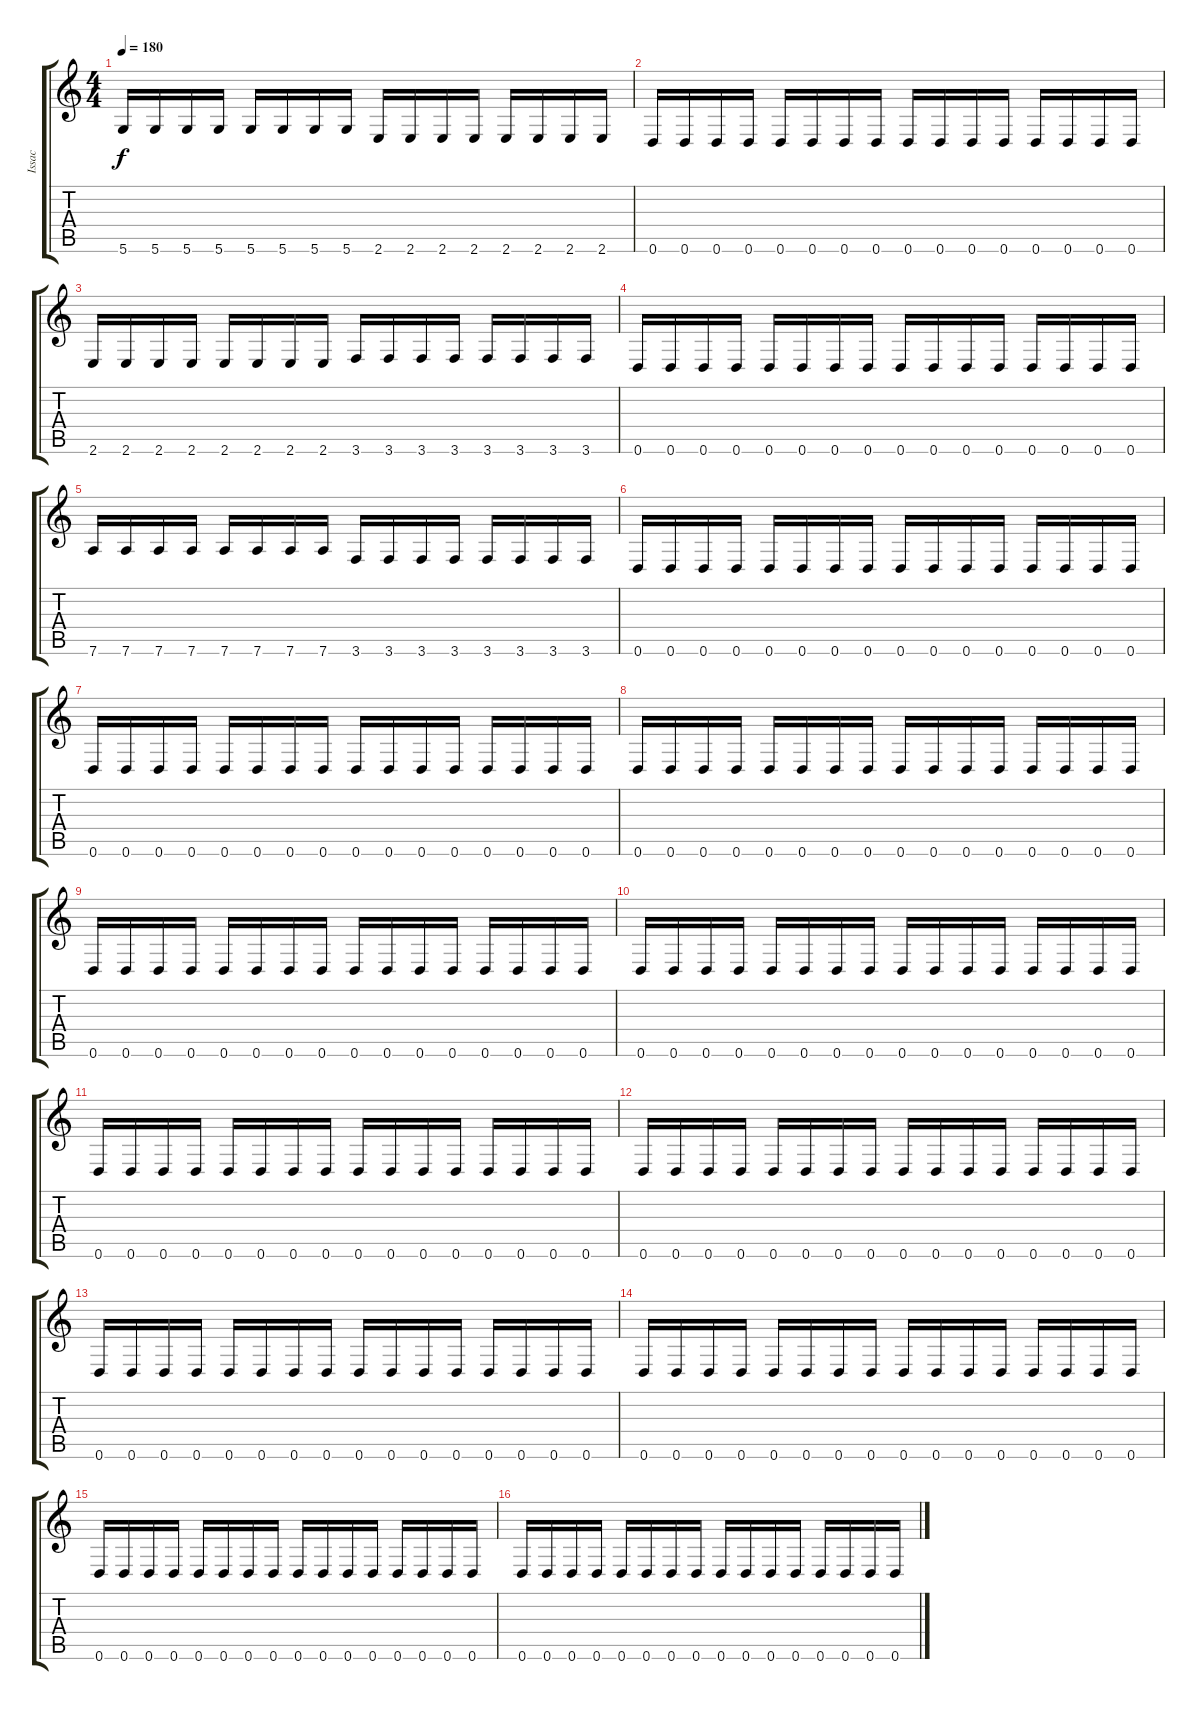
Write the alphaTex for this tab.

\track ("Issac" "Issac") {instrument distortionguitar}
\staff {score tabs}
\tuning (D4 A3 F3 C3 G2 D2) {hide}
\ts (4 4)
\tempo 180
\clef g2
\ks c
5.6.16{dy f} 5.6.16 5.6.16 5.6.16 5.6.16 5.6.16 5.6.16 5.6.16 2.6.16 2.6.16 2.6.16 2.6.16 2.6.16 2.6.16 2.6.16 2.6.16 |
0.6.16 0.6.16 0.6.16 0.6.16 0.6.16 0.6.16 0.6.16 0.6.16 0.6.16 0.6.16 0.6.16 0.6.16 0.6.16 0.6.16 0.6.16 0.6.16 |
2.6.16 2.6.16 2.6.16 2.6.16 2.6.16 2.6.16 2.6.16 2.6.16 3.6.16 3.6.16 3.6.16 3.6.16 3.6.16 3.6.16 3.6.16 3.6.16 |
0.6.16 0.6.16 0.6.16 0.6.16 0.6.16 0.6.16 0.6.16 0.6.16 0.6.16 0.6.16 0.6.16 0.6.16 0.6.16 0.6.16 0.6.16 0.6.16 |
7.6.16 7.6.16 7.6.16 7.6.16 7.6.16 7.6.16 7.6.16 7.6.16 3.6.16 3.6.16 3.6.16 3.6.16 3.6.16 3.6.16 3.6.16 3.6.16 |
0.6.16 0.6.16 0.6.16 0.6.16 0.6.16 0.6.16 0.6.16 0.6.16 0.6.16 0.6.16 0.6.16 0.6.16 0.6.16 0.6.16 0.6.16 0.6.16 |
0.6.16 0.6.16 0.6.16 0.6.16 0.6.16 0.6.16 0.6.16 0.6.16 0.6.16 0.6.16 0.6.16 0.6.16 0.6.16 0.6.16 0.6.16 0.6.16 |
0.6.16 0.6.16 0.6.16 0.6.16 0.6.16 0.6.16 0.6.16 0.6.16 0.6.16 0.6.16 0.6.16 0.6.16 0.6.16 0.6.16 0.6.16 0.6.16 |
0.6.16 0.6.16 0.6.16 0.6.16 0.6.16 0.6.16 0.6.16 0.6.16 0.6.16 0.6.16 0.6.16 0.6.16 0.6.16 0.6.16 0.6.16 0.6.16 |
0.6.16 0.6.16 0.6.16 0.6.16 0.6.16 0.6.16 0.6.16 0.6.16 0.6.16 0.6.16 0.6.16 0.6.16 0.6.16 0.6.16 0.6.16 0.6.16 |
0.6.16 0.6.16 0.6.16 0.6.16 0.6.16 0.6.16 0.6.16 0.6.16 0.6.16 0.6.16 0.6.16 0.6.16 0.6.16 0.6.16 0.6.16 0.6.16 |
0.6.16 0.6.16 0.6.16 0.6.16 0.6.16 0.6.16 0.6.16 0.6.16 0.6.16 0.6.16 0.6.16 0.6.16 0.6.16 0.6.16 0.6.16 0.6.16 |
0.6.16 0.6.16 0.6.16 0.6.16 0.6.16 0.6.16 0.6.16 0.6.16 0.6.16 0.6.16 0.6.16 0.6.16 0.6.16 0.6.16 0.6.16 0.6.16 |
0.6.16 0.6.16 0.6.16 0.6.16 0.6.16 0.6.16 0.6.16 0.6.16 0.6.16 0.6.16 0.6.16 0.6.16 0.6.16 0.6.16 0.6.16 0.6.16 |
0.6.16 0.6.16 0.6.16 0.6.16 0.6.16 0.6.16 0.6.16 0.6.16 0.6.16 0.6.16 0.6.16 0.6.16 0.6.16 0.6.16 0.6.16 0.6.16 |
0.6.16 0.6.16 0.6.16 0.6.16 0.6.16 0.6.16 0.6.16 0.6.16 0.6.16 0.6.16 0.6.16 0.6.16 0.6.16 0.6.16 0.6.16 0.6.16
